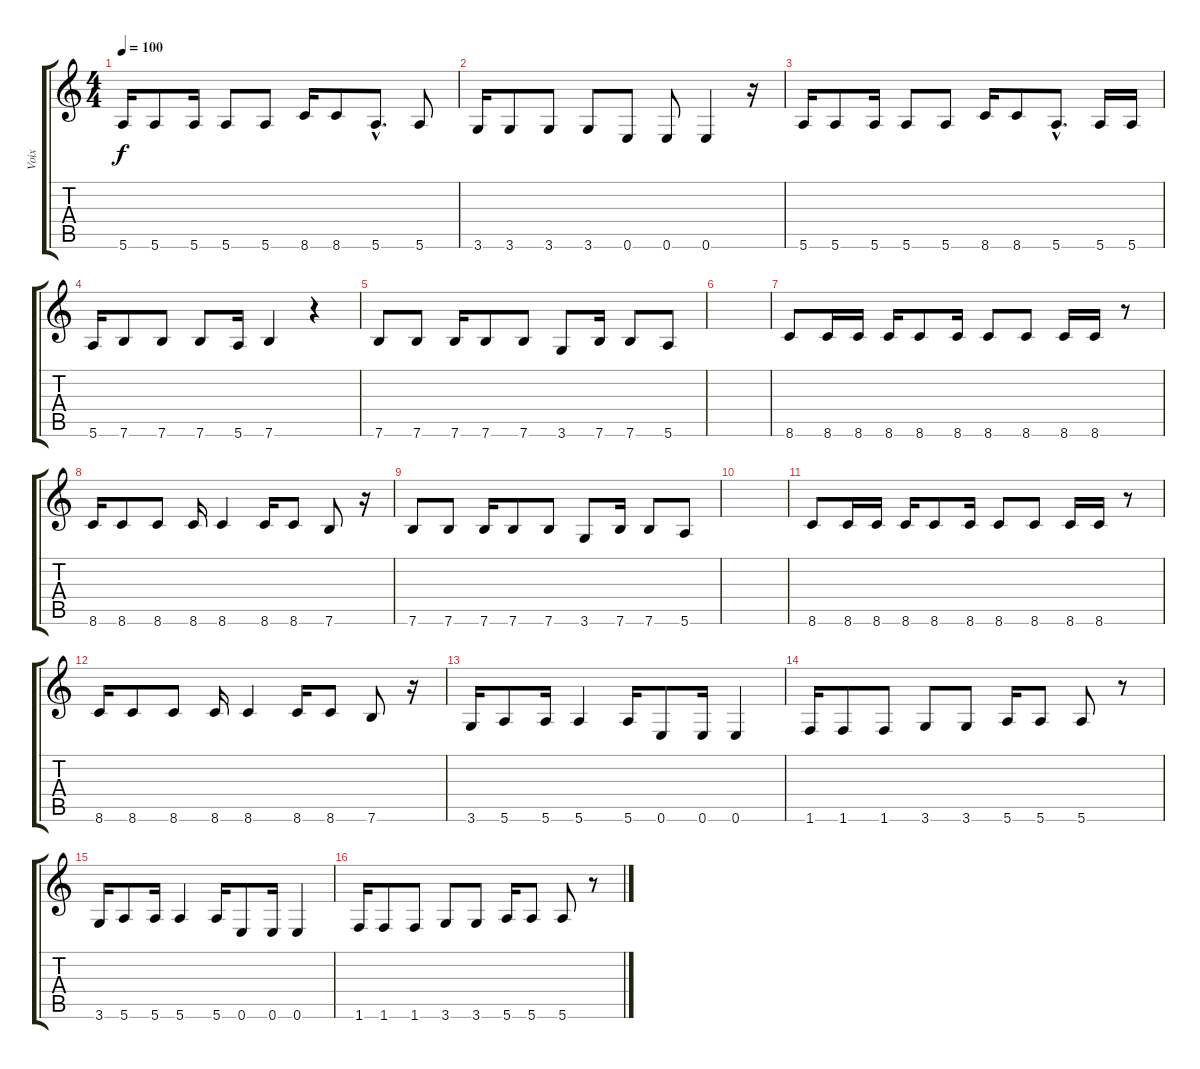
\track ("Voix" "Voix") {instrument acousticguitarnylon}
\staff {score tabs}
\tuning (E4 B3 G3 D3 A2 E2) {hide}
\ts (4 4)
\tempo 100
\clef g2
\ks c
5.6.16{dy f} 5.6.8 5.6.16 5.6.8 5.6.8 8.6.16 8.6.8 5.6{hac}.8{d} 5.6.8 |
3.6.16 3.6.8 3.6.8 3.6.8 0.6.8 0.6.8 0.6.4 r.16 |
5.6.16 5.6.8 5.6.16 5.6.8 5.6.8 8.6.16 8.6.8 5.6{hac}.8{d} 5.6.16 5.6.16 |
5.6.16 7.6.8 7.6.8 7.6.8 5.6.16 7.6.4 r.4 |
7.6.8 7.6.8 7.6.16 7.6.8 7.6.8 3.6.8 7.6.16 7.6.8 5.6.8 |
|
8.6.8 8.6.16 8.6.16 8.6.16 8.6.8 8.6.16 8.6.8 8.6.8 8.6.16 8.6.16 r.8 |
8.6.16 8.6.8 8.6.8 8.6.16 8.6.4 8.6.16 8.6.8 7.6.8 r.16 |
7.6.8 7.6.8 7.6.16 7.6.8 7.6.8 3.6.8 7.6.16 7.6.8 5.6.8 |
|
8.6.8 8.6.16 8.6.16 8.6.16 8.6.8 8.6.16 8.6.8 8.6.8 8.6.16 8.6.16 r.8 |
8.6.16 8.6.8 8.6.8 8.6.16 8.6.4 8.6.16 8.6.8 7.6.8 r.16 |
3.6.16 5.6.8 5.6.16 5.6.4 5.6.16 0.6.8 0.6.16 0.6.4 |
1.6.16 1.6.8 1.6.8 3.6.8 3.6.8 5.6.16 5.6.8 5.6.8 r.8 |
3.6.16 5.6.8 5.6.16 5.6.4 5.6.16 0.6.8 0.6.16 0.6.4 |
1.6.16 1.6.8 1.6.8 3.6.8 3.6.8 5.6.16 5.6.8 5.6.8 r.8
